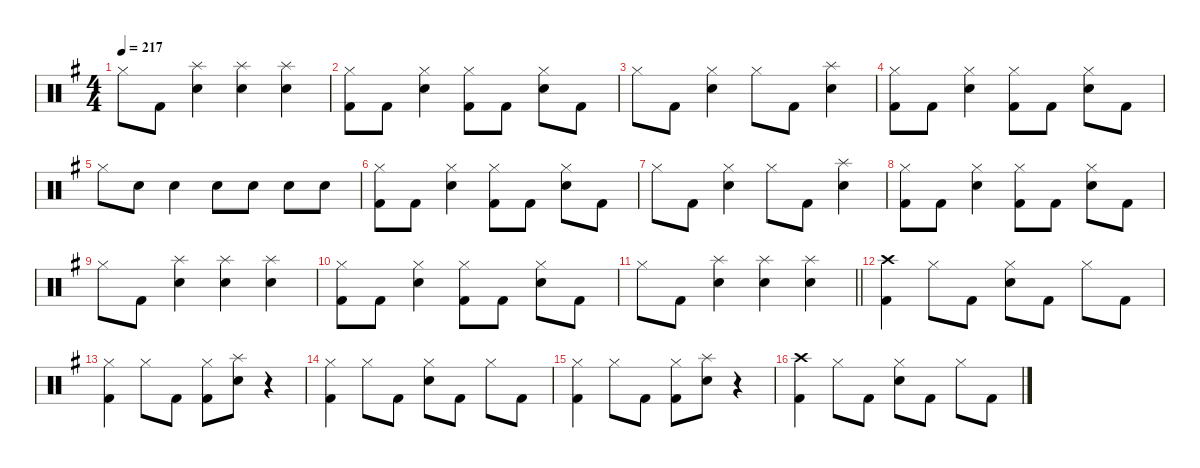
\defaultSystemsLayout 4
\hideDynamics
\bracketExtendMode nobrackets
\singleTrackTrackNamePolicy hidden
\multiTrackTrackNamePolicy hidden
\firstSystemTrackNameMode fullname
\firstSystemTrackNameOrientation horizontal
\otherSystemsTrackNameOrientation horizontal
\track ("Lars Ulrich" "drm.") {instrument percussion}
\staff {score}
\articulation defaults
\ts (4 4)
\tempo 217
\clef neutral
\ks eminor "Hi-Hat (closed)"{acc forcenatural}.8{dy f beam Down} "Kick (hit) 2"{acc forcenatural}.8{dy ff beam Down}
("Splash (hit)"{acc forcenatural} "Snare (hit) 2"{acc forcenatural}).4{dy f beam Down} ("Splash (hit)"{acc forcenatural} "Snare (hit) 2"{acc forcenatural}).4{dy ff beam Down} ("Splash (hit)"{acc forcenatural} "Snare (hit) 2"{acc forcenatural}).4{dy f beam Down} |
("Hi-Hat (closed)"{acc forcenatural} "Kick (hit) 2"{acc forcenatural}).8{beam Down} "Kick (hit) 2"{acc forcenatural}.8{dy ff beam Down} ("Hi-Hat (closed)"{acc forcenatural} "Snare (hit) 2"{acc forcenatural}).4{dy f beam Down} ("Hi-Hat (closed)"{acc forcenatural} "Kick (hit) 2"{acc forcenatural}).8{beam Down} "Kick (hit) 2"{acc forcenatural}.8{dy ff beam Down} ("Hi-Hat (closed)"{acc forcenatural} "Snare (hit) 2"{acc forcenatural}).8{dy f beam Down} "Kick (hit) 2"{acc forcenatural}.8{dy ff beam Down} |
"Hi-Hat (closed)"{acc forcenatural}.8{dy f beam Down} "Kick (hit) 2"{acc forcenatural}.8{dy ff beam Down} ("Hi-Hat (closed)"{acc forcenatural} "Snare (hit) 2"{acc forcenatural}).4{dy f beam Down} "Hi-Hat (closed)"{acc forcenatural}.8{beam Down} "Kick (hit) 2"{acc forcenatural}.8{dy ff beam Down} ("Splash (hit)"{acc forcenatural} "Snare (hit) 2"{acc forcenatural}).4{beam Down} |
("Hi-Hat (closed)"{acc forcenatural} "Kick (hit) 2"{acc forcenatural}).8{dy f beam Down} "Kick (hit) 2"{acc forcenatural}.8{dy ff beam Down} ("Hi-Hat (closed)"{acc forcenatural} "Snare (hit) 2"{acc forcenatural}).4{dy f beam Down} ("Hi-Hat (closed)"{acc forcenatural} "Kick (hit) 2"{acc forcenatural}).8{beam Down} "Kick (hit) 2"{acc forcenatural}.8{dy ff beam Down} ("Hi-Hat (closed)"{acc forcenatural} "Snare (hit) 2"{acc forcenatural}).8{dy f beam Down} "Kick (hit) 2"{acc forcenatural}.8{dy ff beam Down} |
"Hi-Hat (closed)"{acc forcenatural}.8{dy f beam Down} "Snare (hit) 2"{acc forcenatural}.8{dy ff beam Down} "Snare (hit) 2"{acc forcenatural}.4{beam Down} "Snare (hit) 2"{acc forcenatural}.8{beam Down} "Snare (hit) 2"{acc forcenatural}.8{beam Down} "Snare (hit) 2"{acc forcenatural}.8{beam Down} "Snare (hit) 2"{acc forcenatural}.8{beam Down} |
("Hi-Hat (closed)"{acc forcenatural} "Kick (hit) 2"{acc forcenatural}).8{dy f beam Down} "Kick (hit) 2"{acc forcenatural}.8{dy ff beam Down} ("Hi-Hat (closed)"{acc forcenatural} "Snare (hit) 2"{acc forcenatural}).4{dy f beam Down} ("Hi-Hat (closed)"{acc forcenatural} "Kick (hit) 2"{acc forcenatural}).8{beam Down} "Kick (hit) 2"{acc forcenatural}.8{dy ff beam Down} ("Hi-Hat (closed)"{acc forcenatural} "Snare (hit) 2"{acc forcenatural}).8{dy f beam Down} "Kick (hit) 2"{acc forcenatural}.8{dy ff beam Down} |
"Hi-Hat (closed)"{acc forcenatural}.8{dy f beam Down} "Kick (hit) 2"{acc forcenatural}.8{dy ff beam Down} ("Hi-Hat (closed)"{acc forcenatural} "Snare (hit) 2"{acc forcenatural}).4{dy f beam Down} "Hi-Hat (closed)"{acc forcenatural}.8{beam Down} "Kick (hit) 2"{acc forcenatural}.8{dy ff beam Down} ("Splash (hit)"{acc forcenatural} "Snare (hit) 2"{acc forcenatural}).4{beam Down} |
("Hi-Hat (closed)"{acc forcenatural} "Kick (hit) 2"{acc forcenatural}).8{dy f beam Down} "Kick (hit) 2"{acc forcenatural}.8{dy ff beam Down} ("Hi-Hat (closed)"{acc forcenatural} "Snare (hit) 2"{acc forcenatural}).4{dy f beam Down} ("Hi-Hat (closed)"{acc forcenatural} "Kick (hit) 2"{acc forcenatural}).8{beam Down} "Kick (hit) 2"{acc forcenatural}.8{dy ff beam Down} ("Hi-Hat (closed)"{acc forcenatural} "Snare (hit) 2"{acc forcenatural}).8{dy f beam Down} "Kick (hit) 2"{acc forcenatural}.8{dy ff beam Down} |
"Hi-Hat (closed)"{acc forcenatural}.8{dy f beam Down} "Kick (hit) 2"{acc forcenatural}.8{dy ff beam Down} ("Splash (hit)"{acc forcenatural} "Snare (hit) 2"{acc forcenatural}).4{dy f beam Down} ("Splash (hit)"{acc forcenatural} "Snare (hit) 2"{acc forcenatural}).4{dy ff beam Down} ("Splash (hit)"{acc forcenatural} "Snare (hit) 2"{acc forcenatural}).4{dy f beam Down} |
("Hi-Hat (closed)"{acc forcenatural} "Kick (hit) 2"{acc forcenatural}).8{beam Down} "Kick (hit) 2"{acc forcenatural}.8{dy ff beam Down} ("Hi-Hat (closed)"{acc forcenatural} "Snare (hit) 2"{acc forcenatural}).4{dy f beam Down} ("Hi-Hat (closed)"{acc forcenatural} "Kick (hit) 2"{acc forcenatural}).8{beam Down} "Kick (hit) 2"{acc forcenatural}.8{dy ff beam Down} ("Hi-Hat (closed)"{acc forcenatural} "Snare (hit) 2"{acc forcenatural}).8{dy f beam Down} "Kick (hit) 2"{acc forcenatural}.8{dy ff beam Down} |
\barLineRight lightlight "Hi-Hat (closed)"{acc forcenatural}.8{dy f beam Down} "Kick (hit) 2"{acc forcenatural}.8{dy ff beam Down}
("Splash (hit)"{acc forcenatural} "Snare (hit) 2"{acc forcenatural}).4{dy f beam Down} ("Splash (hit)"{acc forcenatural} "Snare (hit) 2"{acc forcenatural}).4{beam Down} ("Splash (hit)"{acc forcenatural} "Snare (hit) 2"{acc forcenatural}).4{beam Down} |
("Crash high (hit)"{acc forcenatural} "Kick (hit) 2"{acc forcenatural}).4{beam Down} "Hi-Hat (closed)"{acc forcenatural}.8{beam Down} "Kick (hit) 2"{acc forcenatural}.8{dy ff beam Down} ("Hi-Hat (closed)"{acc forcenatural} "Snare (hit) 2"{acc forcenatural}).8{dy f beam Down} "Kick (hit) 2"{acc forcenatural}.8{dy ff beam Down} "Hi-Hat (closed)"{acc forcenatural}.8{dy f beam Down} "Kick (hit) 2"{acc forcenatural}.8{dy ff beam Down} |
("Hi-Hat (closed)"{acc forcenatural} "Kick (hit) 2"{acc forcenatural}).4{dy f beam Down} "Hi-Hat (closed)"{acc forcenatural}.8{beam Down} "Kick (hit) 2"{acc forcenatural}.8{dy ff beam Down} ("Hi-Hat (closed)"{acc forcenatural} "Kick (hit) 2"{acc forcenatural}).8{dy f beam Down} ("Splash (hit)"{acc forcenatural} "Snare (hit) 2"{acc forcenatural}).8{dy ff beam Down} r.4{beam Down} |
("Hi-Hat (closed)"{acc forcenatural} "Kick (hit) 2"{acc forcenatural}).4{dy f beam Down} "Hi-Hat (closed)"{acc forcenatural}.8{beam Down} "Kick (hit) 2"{acc forcenatural}.8{dy ff beam Down} ("Hi-Hat (closed)"{acc forcenatural} "Snare (hit) 2"{acc forcenatural}).8{dy f beam Down} "Kick (hit) 2"{acc forcenatural}.8{dy ff beam Down} "Hi-Hat (closed)"{acc forcenatural}.8{dy f beam Down} "Kick (hit) 2"{acc forcenatural}.8{dy ff beam Down} |
("Hi-Hat (closed)"{acc forcenatural} "Kick (hit) 2"{acc forcenatural}).4{dy f beam Down} "Hi-Hat (closed)"{acc forcenatural}.8{beam Down} "Kick (hit) 2"{acc forcenatural}.8{dy ff beam Down} ("Hi-Hat (closed)"{acc forcenatural} "Kick (hit) 2"{acc forcenatural}).8{dy f beam Down} ("Splash (hit)"{acc forcenatural} "Snare (hit) 2"{acc forcenatural}).8{dy ff beam Down} r.4{beam Down} |
("Crash high (hit)"{acc forcenatural} "Kick (hit) 2"{acc forcenatural}).4{dy f beam Down} "Hi-Hat (closed)"{acc forcenatural}.8{beam Down} "Kick (hit) 2"{acc forcenatural}.8{dy ff beam Down} ("Hi-Hat (closed)"{acc forcenatural} "Snare (hit) 2"{acc forcenatural}).8{dy f beam Down} "Kick (hit) 2"{acc forcenatural}.8{dy ff beam Down} "Hi-Hat (closed)"{acc forcenatural}.8{dy f beam Down} "Kick (hit) 2"{acc forcenatural}.8{dy ff beam Down}
